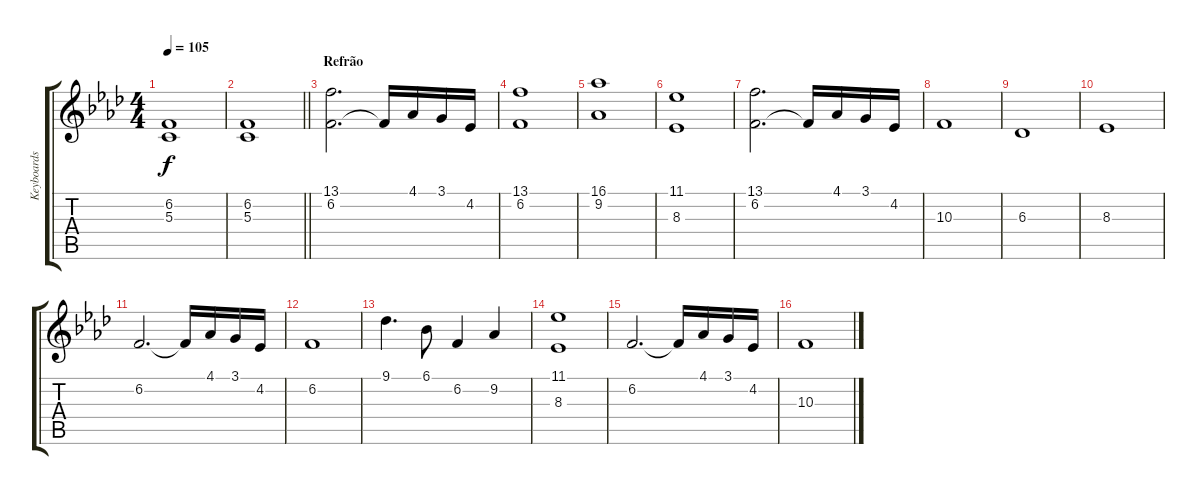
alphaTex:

\track ("Keyboards Lead" "Keyboards ") {instrument stringensemble1}
\staff {score tabs}
\tuning (E4 B3 G3 D3 A2 E2) {hide}
\ts (4 4)
\tempo 105
\clef g2
\ks fminor
(6.2 5.3).1{dy f} |
\barLineRight lightlight
(6.2 5.3).1 |
\section ("" "Refrão")
(13.1 6.2).2{d} 6.2{t}.16 4.1.16 3.1.16 4.2.16 |
(13.1 6.2).1 |
(16.1 9.2).1 |
(11.1 8.3).1 |
(13.1 6.2).2{d} 6.2{t}.16 4.1.16 3.1.16 4.2.16 |
10.3.1 |
6.3.1 |
8.3.1 |
6.2.2{d} 6.2{t}.16 4.1.16 3.1.16 4.2.16 |
6.2.1 |
9.1.4{d} 6.1.8 6.2.4 9.2.4 |
(11.1 8.3).1 |
6.2.2{d} 6.2{t}.16 4.1.16 3.1.16 4.2.16 |
10.3.1
